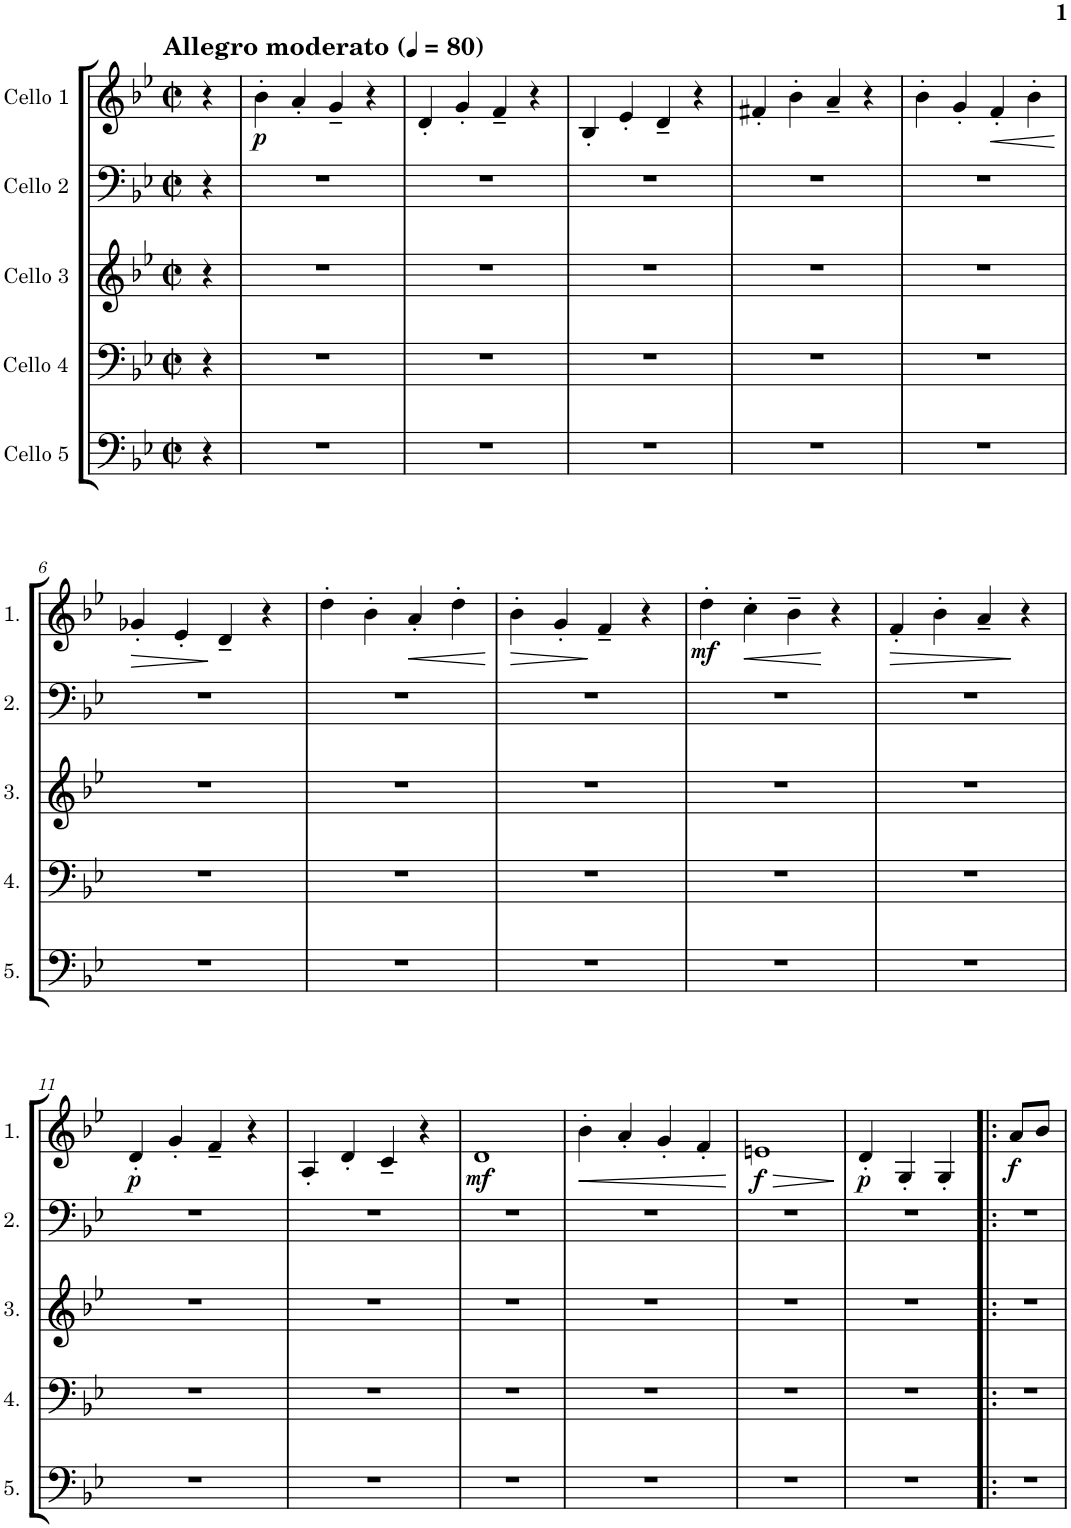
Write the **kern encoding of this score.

**kern	**kern	**kern	**kern	**kern	**dynam
*part5	*part4	*part3	*part2	*part1	*part1
*staff5	*staff4	*staff3	*staff2	*staff1	*staff1
*I"Cello 5	*I"Cello 4	*I"Cello 3	*I"Cello 2	*I"Cello 1	*
*clefF4	*clefF4	*clefG2	*clefF4	*clefG2	*
*k[b-e-]	*k[b-e-]	*k[b-e-]	*k[b-e-]	*k[b-e-]	*
*M2/2	*M2/2	*M2/2	*M2/2	*M2/2	*
*met(c|)	*met(c|)	*met(c|)	*met(c|)	*met(c|)	*
*MM80	*MM80	*MM80	*MM80	*MM80	*
=	=	=	=	=	=
!	!	!	!	!LO:TX:a:B:t=Allegro moderato	!
4r	4r	4r	4r	4r	.
=1	=1	=1	=1	=1	=1
!	!	!	!	!	!LO:DY:b
1r	1r	1r	1r	4b-'\	p
.	.	.	.	4a'/	.
.	.	.	.	4g~/	.
.	.	.	.	4r	.
=2	=2	=2	=2	=2	=2
1r	1r	1r	1r	4d'/	.
.	.	.	.	4g'/	.
.	.	.	.	4f~/	.
.	.	.	.	4r	.
=3	=3	=3	=3	=3	=3
1r	1r	1r	1r	4B-'/	.
.	.	.	.	4e-'/	.
.	.	.	.	4d~/	.
.	.	.	.	4r	.
=4	=4	=4	=4	=4	=4
1r	1r	1r	1r	4f#X'/	.
.	.	.	.	4b-'\	.
.	.	.	.	4a~/	.
.	.	.	.	4r	.
=5	=5	=5	=5	=5	=5
1r	1r	1r	1r	4b-'\	.
.	.	.	.	4g'/	.
!	!	!	!	!	!LO:HP:b
.	.	.	.	4f'/	<
.	.	.	.	4b-'\	.
.	.	.	.	.	[
!!LO:LB:g=z
=6	=6	=6	=6	=6	=6
!	!	!	!	!	!LO:HP:b
1r	1r	1r	1r	4g-X'/	>
.	.	.	.	4e-'/	.
.	.	.	.	4d~/	]
.	.	.	.	4r	.
=7	=7	=7	=7	=7	=7
1r	1r	1r	1r	4dd'\	.
.	.	.	.	4b-'\	.
!	!	!	!	!	!LO:HP:b
.	.	.	.	4a'/	<
.	.	.	.	4dd'\	.
.	.	.	.	.	[
=8	=8	=8	=8	=8	=8
!	!	!	!	!	!LO:HP:b
1r	1r	1r	1r	4b-'\	>
.	.	.	.	4g'/	.
.	.	.	.	4f~/	]
.	.	.	.	4r	.
=9	=9	=9	=9	=9	=9
!	!	!	!	!	!LO:DY:b
1r	1r	1r	1r	4dd'\	mf
!	!	!	!	!	!LO:HP:b
.	.	.	.	4cc'\	<
.	.	.	.	4b-~\	.
.	.	.	.	4r	[
=10	=10	=10	=10	=10	=10
!	!	!	!	!	!LO:HP:b
1r	1r	1r	1r	4f'/	>
.	.	.	.	4b-'\	.
.	.	.	.	4a~/	.
.	.	.	.	4r	]
!!LO:LB:g=z
=11	=11	=11	=11	=11	=11
!	!	!	!	!	!LO:DY:b
1r	1r	1r	1r	4d'/	p
.	.	.	.	4g'/	.
.	.	.	.	4f~/	.
.	.	.	.	4r	.
=12	=12	=12	=12	=12	=12
1r	1r	1r	1r	4A'/	.
.	.	.	.	4d'/	.
.	.	.	.	4c~/	.
.	.	.	.	4r	.
=13	=13	=13	=13	=13	=13
!	!	!	!	!	!LO:DY:b
1r	1r	1r	1r	1d	mf
=14	=14	=14	=14	=14	=14
!	!	!	!	!	!LO:HP:b
1r	1r	1r	1r	4b-'\	<
.	.	.	.	4a'/	.
.	.	.	.	4g'/	.
.	.	.	.	4f'/	.
.	.	.	.	.	[
=15	=15	=15	=15	=15	=15
!	!	!	!	!	!LO:HP:b
!	!	!	!	!	!LO:DY:n=1:b
1r	1r	1r	1r	1en	> f
.	.	.	.	.	]
=16	=16	=16	=16	=16	=16
!	!	!	!	!	!LO:DY:b
1r	1r	1r	1r	4d'/	p
.	.	.	.	4G'/	.
.	.	.	.	4G'/	.
.	.	.	.	4ryy	.
=17!|:	=17!|:	=17!|:	=17!|:	=17!|:	=17!|:
!	!	!	!	!	!LO:DY:b
1r	1r	1r	1r	8a/L	f
.	.	.	.	8b-/J	.
.	.	.	.	2.ryy	.
=	=	=	=	=	=
*-	*-	*-	*-	*-	*-
